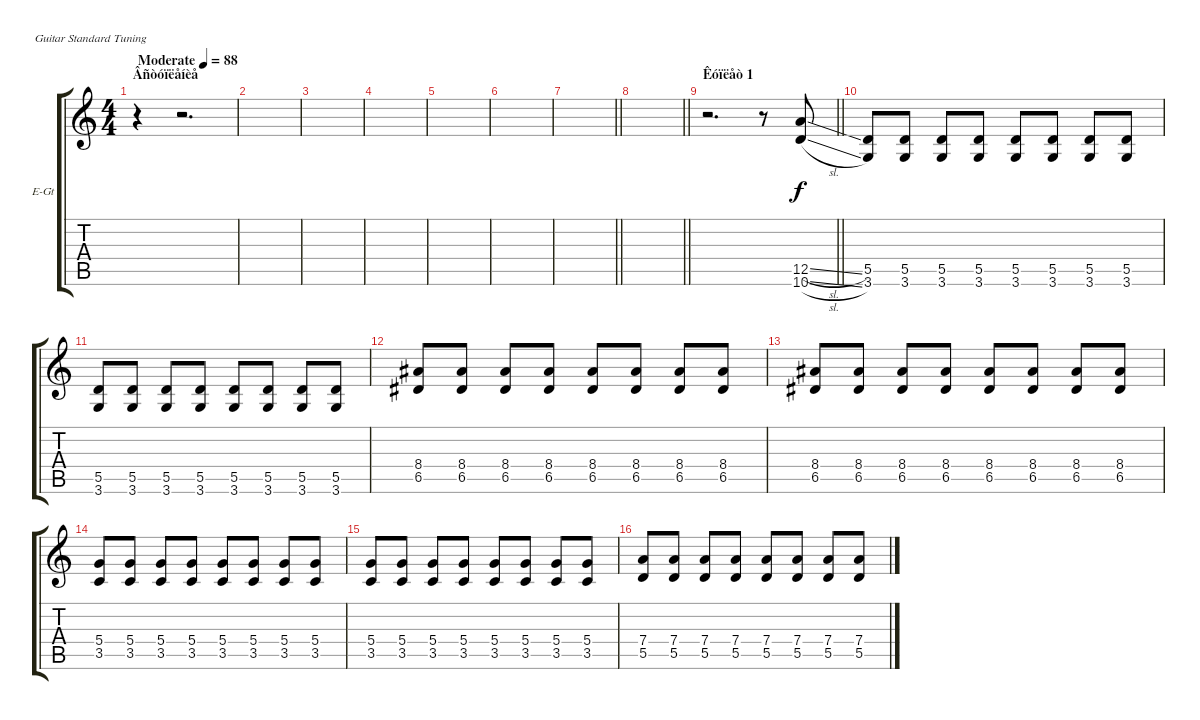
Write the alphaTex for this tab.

\bracketExtendMode groupsimilarinstruments
\firstSystemTrackNameOrientation horizontal
\otherSystemsTrackNameOrientation horizontal
\track ("Guitar" "E-Gt") {instrument distortionguitar}
\staff {score tabs}
\tuning (E4 B3 G3 D3 A2 E2)
\ts (4 4)
\beaming (8 2 2 2 2)
\section ("" "Âñòóïëåíèå")
\tempo (88 "Moderate")
\clef g2
\ks c
r.4{dy f instrument distortionguitar} r.2{d} |
|
|
|
|
|
\barLineRight lightlight
|
\barLineRight lightlight
|
\section ("" "Êóïëåò 1")
\barLineRight lightlight
r.2{d} r.8 (12.5{sl} 10.6{sl}).8 |
(5.5 3.6).8 (5.5 3.6).8 (5.5 3.6).8 (5.5 3.6).8 (5.5 3.6).8 (5.5 3.6).8 (5.5 3.6).8 (5.5 3.6).8 |
(5.5 3.6).8 (5.5 3.6).8 (5.5 3.6).8 (5.5 3.6).8 (5.5 3.6).8 (5.5 3.6).8 (5.5 3.6).8 (5.5 3.6).8 |
(8.4 6.5).8 (8.4 6.5).8 (8.4 6.5).8 (8.4 6.5).8 (8.4 6.5).8 (8.4 6.5).8 (8.4 6.5).8 (8.4 6.5).8 |
(8.4 6.5).8 (8.4 6.5).8 (8.4 6.5).8 (8.4 6.5).8 (8.4 6.5).8 (8.4 6.5).8 (8.4 6.5).8 (8.4 6.5).8 |
(5.4 3.5).8 (5.4 3.5).8 (5.4 3.5).8 (5.4 3.5).8 (5.4 3.5).8 (5.4 3.5).8 (5.4 3.5).8 (5.4 3.5).8 |
(5.4 3.5).8 (5.4 3.5).8 (5.4 3.5).8 (5.4 3.5).8 (5.4 3.5).8 (5.4 3.5).8 (5.4 3.5).8 (5.4 3.5).8 |
(7.4 5.5).8 (7.4 5.5).8 (7.4 5.5).8 (7.4 5.5).8 (7.4 5.5).8 (7.4 5.5).8 (7.4 5.5).8 (7.4 5.5).8
